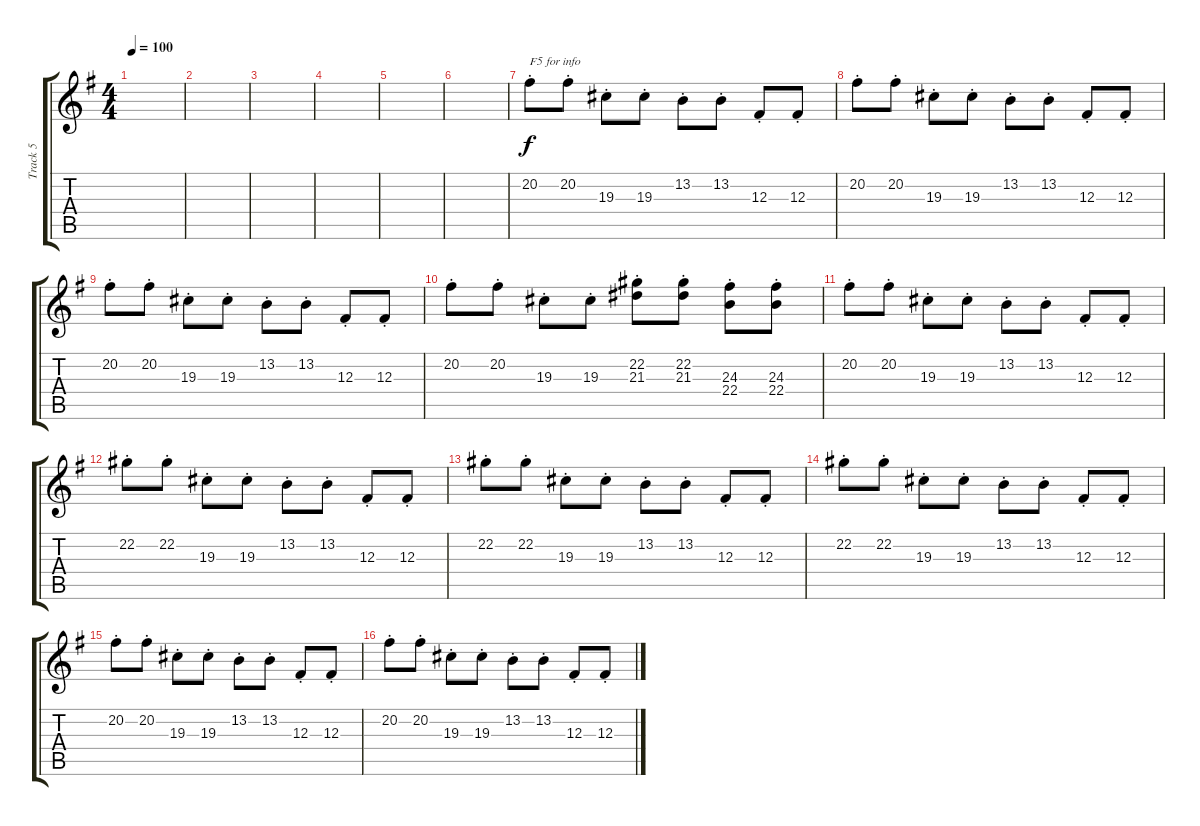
\track ("Track 5" "Track 5") {instrument viola}
\staff {score tabs}
\tuning (Eb4 Bb3 Gb3 Db3 Ab2 Eb2) {hide}
\ts (4 4)
\tempo 100
\clef g2
\ks g
|
|
|
|
|
|
20.2{st}.8{txt "F5 for info"} 20.2{st}.8 19.3{st}.8 19.3{st}.8 13.2{st}.8 13.2{st}.8 12.3{st}.8 12.3{st}.8 |
20.2{st}.8 20.2{st}.8 19.3{st}.8 19.3{st}.8 13.2{st}.8 13.2{st}.8 12.3{st}.8 12.3{st}.8 |
20.2{st}.8 20.2{st}.8 19.3{st}.8 19.3{st}.8 13.2{st}.8 13.2{st}.8 12.3{st}.8 12.3{st}.8 |
20.2{st}.8 20.2{st}.8 19.3{st}.8 19.3{st}.8 (22.2{st} 21.3).8 (22.2{st} 21.3).8 (24.3{st} 22.4).8 (24.3{st} 22.4).8 |
20.2{st}.8 20.2{st}.8 19.3{st}.8 19.3{st}.8 13.2{st}.8 13.2{st}.8 12.3{st}.8 12.3{st}.8 |
22.2{st}.8 22.2{st}.8 19.3{st}.8 19.3{st}.8 13.2{st}.8 13.2{st}.8 12.3{st}.8 12.3{st}.8 |
22.2{st}.8 22.2{st}.8 19.3{st}.8 19.3{st}.8 13.2{st}.8 13.2{st}.8 12.3{st}.8 12.3{st}.8 |
22.2{st}.8 22.2{st}.8 19.3{st}.8 19.3{st}.8 13.2{st}.8 13.2{st}.8 12.3{st}.8 12.3{st}.8 |
20.2{st}.8 20.2{st}.8 19.3{st}.8 19.3{st}.8 13.2{st}.8 13.2{st}.8 12.3{st}.8 12.3{st}.8 |
20.2{st}.8 20.2{st}.8 19.3{st}.8 19.3{st}.8 13.2{st}.8 13.2{st}.8 12.3{st}.8 12.3{st}.8
